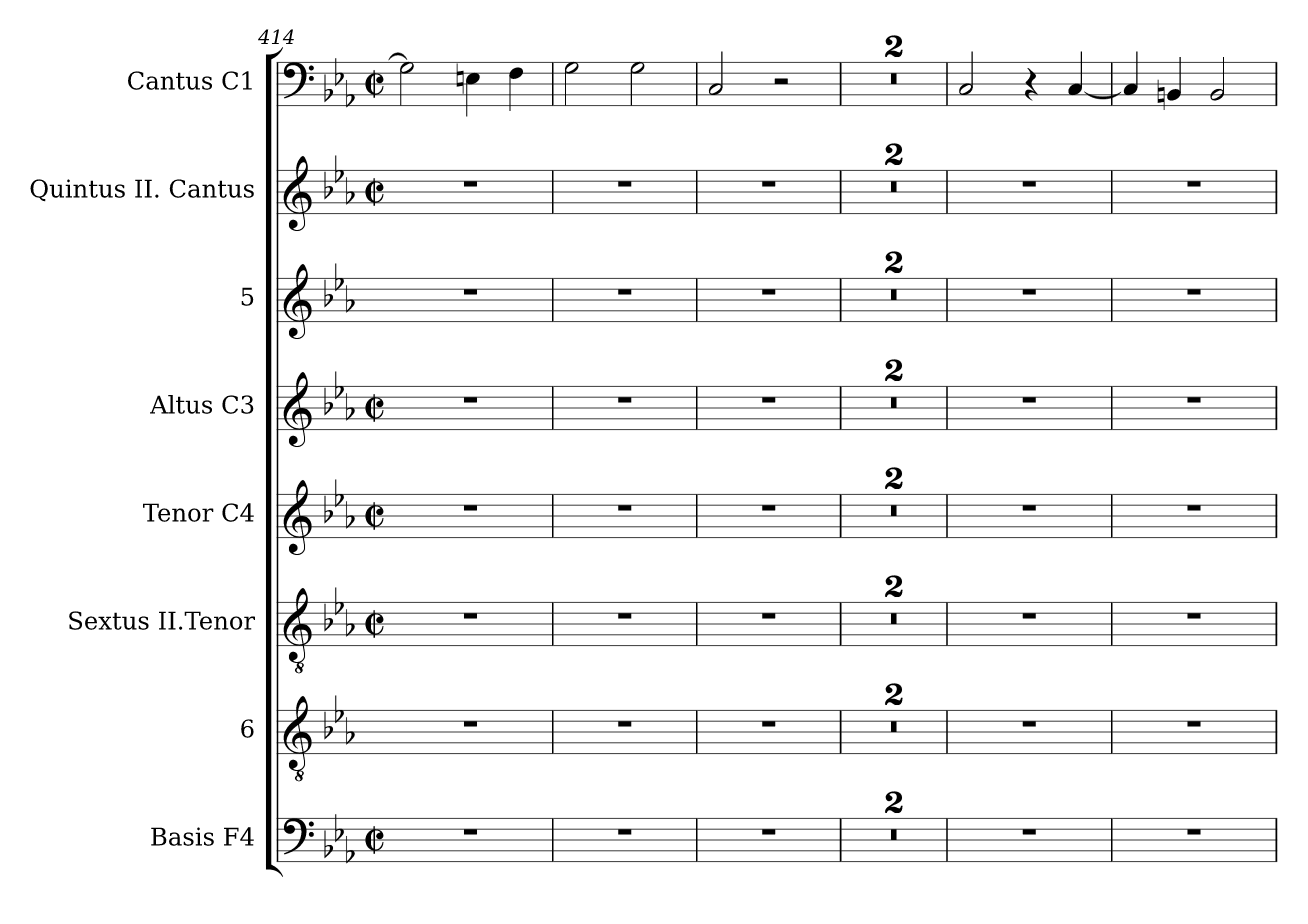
**kern	**kern	**kern	**kern	**kern	**kern	**kern	**kern
*part8	*part7	*part6	*part5	*part4	*part3	*part2	*part1
*staff8	*staff7	*staff6	*staff5	*staff4	*staff3	*staff2	*staff1
*I"Basis F4	*I"6	*I"Sextus II.Tenor	*I"Tenor C4	*I"Altus C3	*I"5	*I"Quintus II. Cantus	*I"Cantus C1
*I'B	*	*	*I'T	*I'A	*	*	*I'C
*clefF4	*clefGv2	*clefGv2	*clefG2	*clefG2	*clefG2	*clefG2	*clefF4
*k[b-e-a-]	*k[b-e-a-]	*k[b-e-a-]	*k[b-e-a-]	*k[b-e-a-]	*k[b-e-a-]	*k[b-e-a-]	*k[b-e-a-]
*E-:	*E-:	*E-:	*E-:	*E-:	*E-:	*E-:	*E-:
*M2/2	*	*M2/2	*M2/2	*M2/2	*	*M2/2	*M2/2
*met(c|)	*	*met(c|)	*met(c|)	*met(c|)	*	*met(c|)	*met(c|)
=414	=414	=414	=414	=414	=414	=414	=414
1r	1r	1r	1r	1r	1r	1r	2G\]
.	.	.	.	.	.	.	4En\
.	.	.	.	.	.	.	4F\
=415	=415	=415	=415	=415	=415	=415	=415
1r	1r	1r	1r	1r	1r	1r	2G\
.	.	.	.	.	.	.	2G\
=416	=416	=416	=416	=416	=416	=416	=416
1r	1r	1r	1r	1r	1r	1r	2C/
.	.	.	.	.	.	.	2r
=417	=417	=417	=417	=417	=417	=417	=417
1r	1r	1r	1r	1r	1r	1r	1r
=418	=418	=418	=418	=418	=418	=418	=418
1r	1r	1r	1r	1r	1r	1r	1r
=419	=419	=419	=419	=419	=419	=419	=419
1r	1r	1r	1r	1r	1r	1r	2C/
.	.	.	.	.	.	.	4r
.	.	.	.	.	.	.	[<4C/
=420	=420	=420	=420	=420	=420	=420	=420
1r	1r	1r	1r	1r	1r	1r	4C/]
.	.	.	.	.	.	.	4BBn/
.	.	.	.	.	.	.	2BB/
=	=	=	=	=	=	=	=
*-	*-	*-	*-	*-	*-	*-	*-
